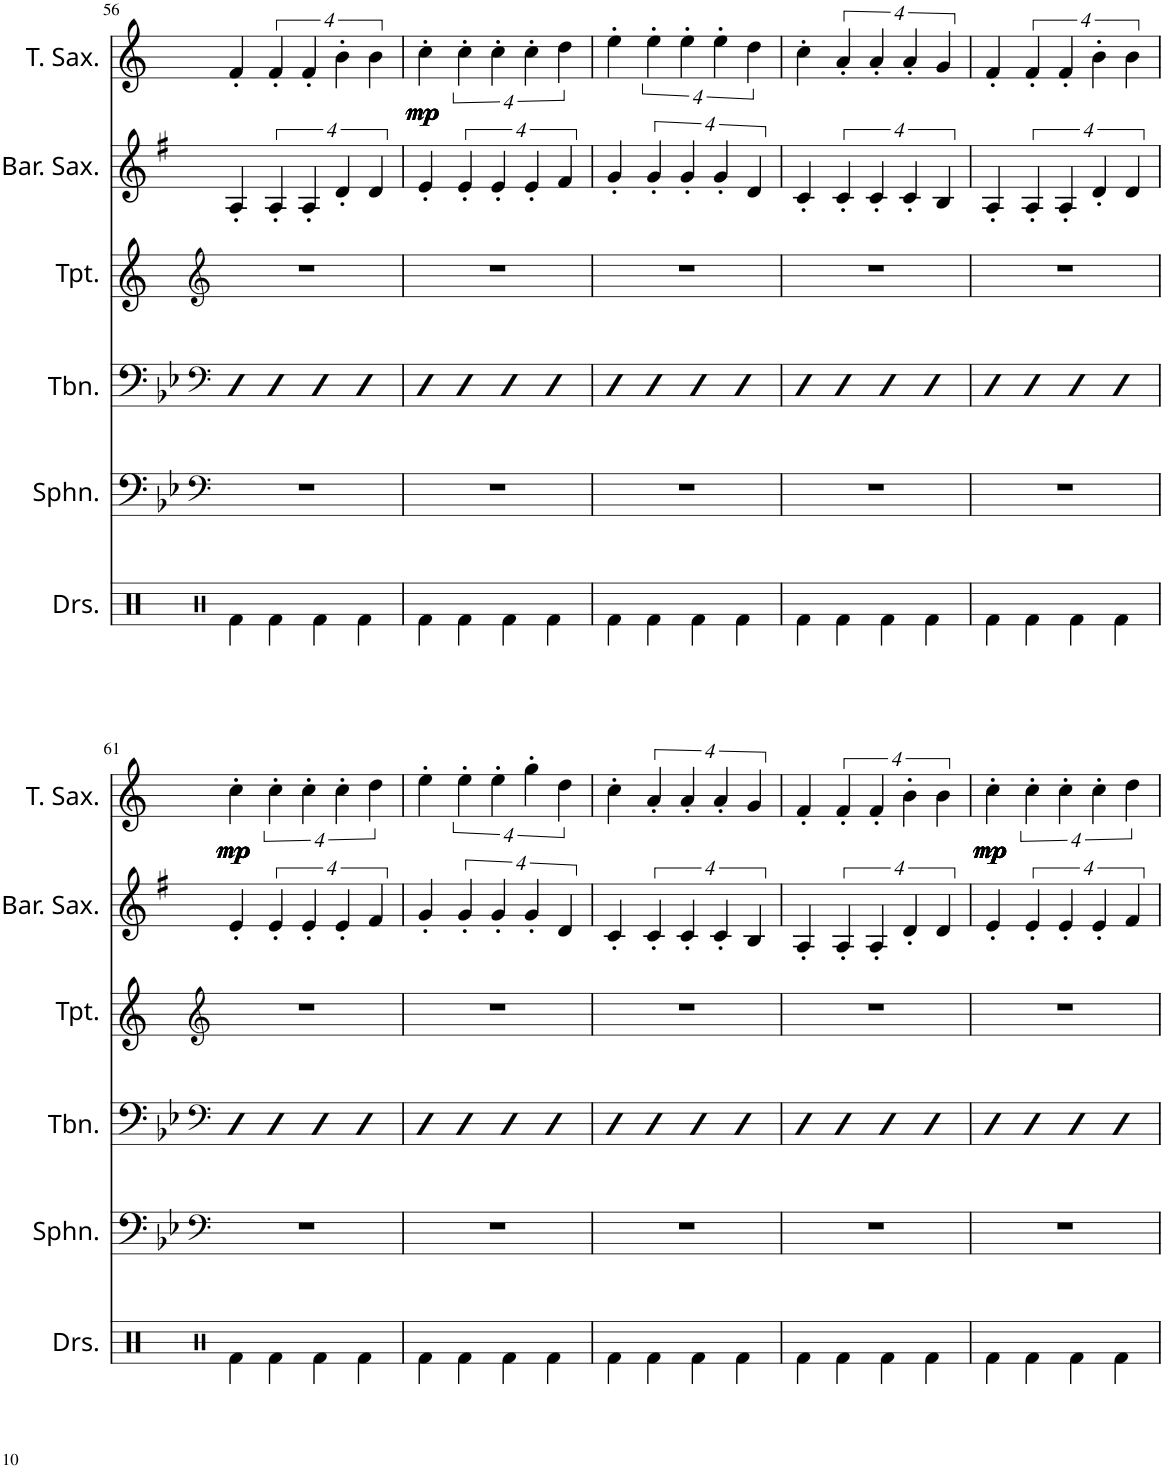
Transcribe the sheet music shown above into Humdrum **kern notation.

**kern	**kern	**kern	**kern	**kern	**kern	**dynam
*part6	*part5	*part4	*part3	*part2	*part1	*part1
*staff6	*staff5	*staff4	*staff3	*staff2	*staff1	*staff1
*I"Drumset	*I"Sousaphone	*I"Trombone	*I"Trumpet	*I"Baritone Saxophone	*I"Tenor Saxophone	*
*I'Drs.	*I'Sphn.	*I'Tbn.	*I'Tpt.	*I'Bar. Sax.	*I'T. Sax.	*
!!LO:PB:g=z
*clefX	*clefF4	*clefF4	*clefG2	*clefG2	*clefG2	*
*	*	*	*Trd1c2	*Trd12c21	*Trd8c14	*
*k[]	*k[b-e-]	*k[b-e-]	*k[]	*k[f#]	*k[]	*
*M4/4	*M4/4	*M4/4	*M4/4	*M4/4	*M4/4	*
=56	=56	=56	=56	=56	=56	=56
4Rf\	1r	4D	1r	4A'/	4f'/	.
4Rf\	.	4D	.	16%3A'/	16%3f'/	.
.	.	.	.	16%3A'/	16%3f'/	.
4Rf\	.	4D	.	.	.	.
.	.	.	.	16%3d'/	16%3b'\	.
4Rf\	.	4D	.	.	.	.
.	.	.	.	16%3d/	16%3b\	.
=57	=57	=57	=57	=57	=57	=57
!	!	!	!	!	!	!LO:DY:b
!	!	!	!	!	!	!LO:DY:n=1:b
!	!	!	!	!	!	!LO:DY:n=2:b
!	!	!	!	!	!	!LO:DY:n=3:b
4Rf\	1r	4D	1r	4e'/	4cc'\	mp mp mp mp
4Rf\	.	4D	.	16%3e'/	16%3cc'\	.
.	.	.	.	16%3e'/	16%3cc'\	.
4Rf\	.	4D	.	.	.	.
.	.	.	.	16%3e'/	16%3cc'\	.
4Rf\	.	4D	.	.	.	.
.	.	.	.	16%3f#/	16%3dd\	.
=58	=58	=58	=58	=58	=58	=58
4Rf\	1r	4D	1r	4g'/	4ee'\	.
4Rf\	.	4D	.	16%3g'/	16%3ee'\	.
.	.	.	.	16%3g'/	16%3ee'\	.
4Rf\	.	4D	.	.	.	.
.	.	.	.	16%3g'/	16%3ee'\	.
4Rf\	.	4D	.	.	.	.
.	.	.	.	16%3d/	16%3dd\	.
=59	=59	=59	=59	=59	=59	=59
4Rf\	1r	4D	1r	4c'/	4cc'\	.
4Rf\	.	4D	.	16%3c'/	16%3a'/	.
.	.	.	.	16%3c'/	16%3a'/	.
4Rf\	.	4D	.	.	.	.
.	.	.	.	16%3c'/	16%3a'/	.
4Rf\	.	4D	.	.	.	.
.	.	.	.	16%3B/	16%3g/	.
=60	=60	=60	=60	=60	=60	=60
4Rf\	1r	4D	1r	4A'/	4f'/	.
4Rf\	.	4D	.	16%3A'/	16%3f'/	.
.	.	.	.	16%3A'/	16%3f'/	.
4Rf\	.	4D	.	.	.	.
.	.	.	.	16%3d'/	16%3b'\	.
4Rf\	.	4D	.	.	.	.
.	.	.	.	16%3d/	16%3b\	.
!!LO:LB:g=z
=61	=61	=61	=61	=61	=61	=61
*clefX	*clefF4	*clefF4	*clefG2	*	*	*
*	*k[b-e-]	*k[b-e-]	*	*k[f#]	*	*
!	!	!	!	!	!	!LO:DY:b
!	!	!	!	!	!	!LO:DY:n=1:b
!	!	!	!	!	!	!LO:DY:n=2:b
!	!	!	!	!	!	!LO:DY:n=3:b
!	!	!	!	!	!	!LO:DY:n=4:b
4Rf\	1r	4D	1r	4e'/	4cc'\	mp mp mp mp mp
4Rf\	.	4D	.	16%3e'/	16%3cc'\	.
.	.	.	.	16%3e'/	16%3cc'\	.
4Rf\	.	4D	.	.	.	.
.	.	.	.	16%3e'/	16%3cc'\	.
4Rf\	.	4D	.	.	.	.
.	.	.	.	16%3f#/	16%3dd\	.
=62	=62	=62	=62	=62	=62	=62
4Rf\	1r	4D	1r	4g'/	4ee'\	.
4Rf\	.	4D	.	16%3g'/	16%3ee'\	.
.	.	.	.	16%3g'/	16%3ee'\	.
4Rf\	.	4D	.	.	.	.
.	.	.	.	16%3g'/	16%3gg'\	.
4Rf\	.	4D	.	.	.	.
.	.	.	.	16%3d/	16%3dd\	.
=63	=63	=63	=63	=63	=63	=63
4Rf\	1r	4D	1r	4c'/	4cc'\	.
4Rf\	.	4D	.	16%3c'/	16%3a'/	.
.	.	.	.	16%3c'/	16%3a'/	.
4Rf\	.	4D	.	.	.	.
.	.	.	.	16%3c'/	16%3a'/	.
4Rf\	.	4D	.	.	.	.
.	.	.	.	16%3B/	16%3g/	.
=64	=64	=64	=64	=64	=64	=64
4Rf\	1r	4D	1r	4A'/	4f'/	.
4Rf\	.	4D	.	16%3A'/	16%3f'/	.
.	.	.	.	16%3A'/	16%3f'/	.
4Rf\	.	4D	.	.	.	.
.	.	.	.	16%3d'/	16%3b'\	.
4Rf\	.	4D	.	.	.	.
.	.	.	.	16%3d/	16%3b\	.
=65	=65	=65	=65	=65	=65	=65
!	!	!	!	!	!	!LO:DY:b
!	!	!	!	!	!	!LO:DY:n=1:b
!	!	!	!	!	!	!LO:DY:n=2:b
!	!	!	!	!	!	!LO:DY:n=3:b
!	!	!	!	!	!	!LO:DY:n=4:b
!	!	!	!	!	!	!LO:DY:n=5:b
4Rf\	1r	4D	1r	4e'/	4cc'\	mp mp mp mp mp mp
4Rf\	.	4D	.	16%3e'/	16%3cc'\	.
.	.	.	.	16%3e'/	16%3cc'\	.
4Rf\	.	4D	.	.	.	.
.	.	.	.	16%3e'/	16%3cc'\	.
4Rf\	.	4D	.	.	.	.
.	.	.	.	16%3f#/	16%3dd\	.
=	=	=	=	=	=	=
*-	*-	*-	*-	*-	*-	*-
